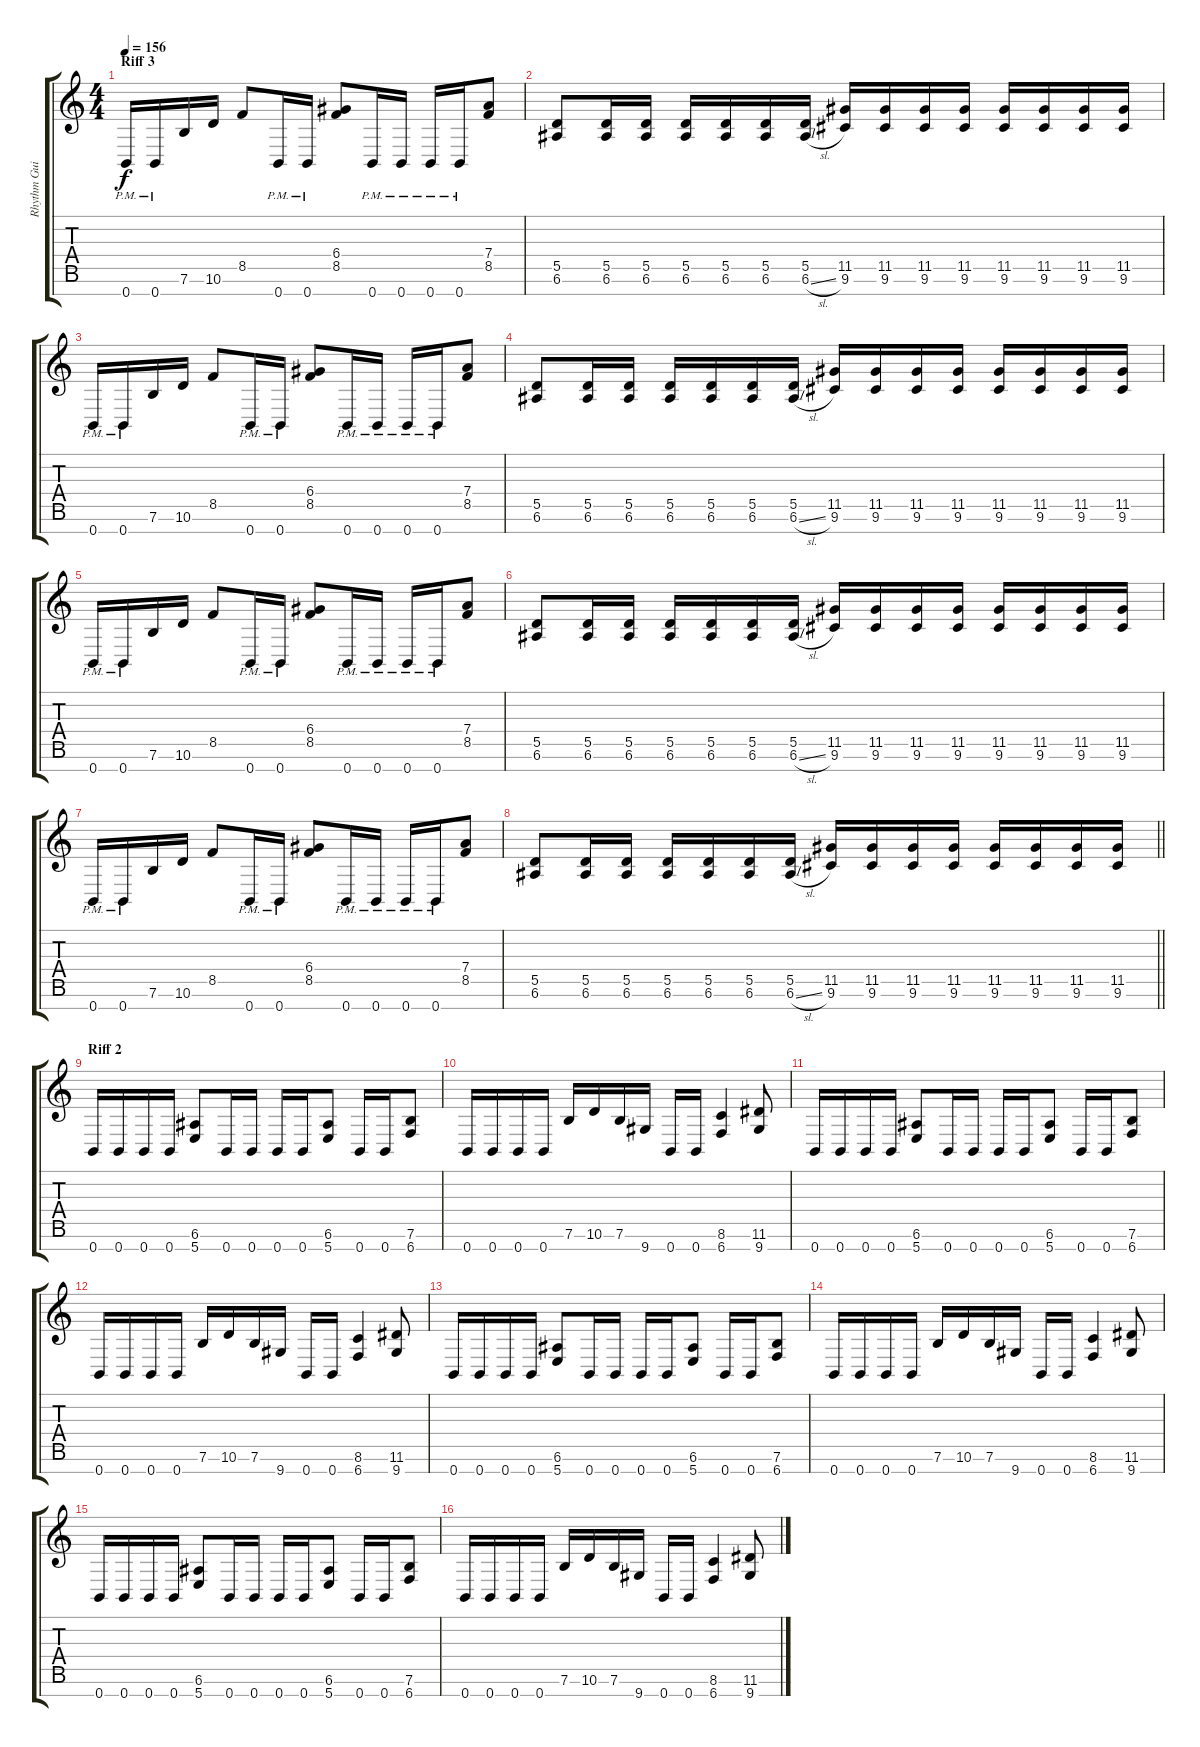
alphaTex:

\track ("Rhythm Guitar 2" "Rhythm Gui") {instrument overdrivenguitar}
\staff {score tabs}
\tuning (E4 B3 G3 D3 A2 E2 B1) {hide}
\ts (4 4)
\section ("" "Riff 3")
\tempo 156
\clef g2
\ks c
0.7{pm}.16{dy f} 0.7{pm}.16 7.6.16 10.6.16 8.5.8 0.7{pm}.16 0.7{pm}.16 (6.4 8.5).8 0.7{pm}.16 0.7{pm}.16 0.7{pm}.16 0.7{pm}.16 (7.4 8.5).8 |
(5.5 6.6).8 (5.5 6.6).16 (5.5 6.6).16 (5.5 6.6).16 (5.5 6.6).16 (5.5 6.6).16 (5.5 6.6{sl}).16 (11.5 9.6).16 (11.5 9.6).16 (11.5 9.6).16 (11.5 9.6).16 (11.5 9.6).16 (11.5 9.6).16 (11.5 9.6).16 (11.5 9.6).16 |
0.7{pm}.16 0.7{pm}.16 7.6.16 10.6.16 8.5.8 0.7{pm}.16 0.7{pm}.16 (6.4 8.5).8 0.7{pm}.16 0.7{pm}.16 0.7{pm}.16 0.7{pm}.16 (7.4 8.5).8 |
(5.5 6.6).8 (5.5 6.6).16 (5.5 6.6).16 (5.5 6.6).16 (5.5 6.6).16 (5.5 6.6).16 (5.5 6.6{sl}).16 (11.5 9.6).16 (11.5 9.6).16 (11.5 9.6).16 (11.5 9.6).16 (11.5 9.6).16 (11.5 9.6).16 (11.5 9.6).16 (11.5 9.6).16 |
0.7{pm}.16 0.7{pm}.16 7.6.16 10.6.16 8.5.8 0.7{pm}.16 0.7{pm}.16 (6.4 8.5).8 0.7{pm}.16 0.7{pm}.16 0.7{pm}.16 0.7{pm}.16 (7.4 8.5).8 |
(5.5 6.6).8 (5.5 6.6).16 (5.5 6.6).16 (5.5 6.6).16 (5.5 6.6).16 (5.5 6.6).16 (5.5 6.6{sl}).16 (11.5 9.6).16 (11.5 9.6).16 (11.5 9.6).16 (11.5 9.6).16 (11.5 9.6).16 (11.5 9.6).16 (11.5 9.6).16 (11.5 9.6).16 |
0.7{pm}.16 0.7{pm}.16 7.6.16 10.6.16 8.5.8 0.7{pm}.16 0.7{pm}.16 (6.4 8.5).8 0.7{pm}.16 0.7{pm}.16 0.7{pm}.16 0.7{pm}.16 (7.4 8.5).8 |
\barLineRight lightlight
(5.5 6.6).8 (5.5 6.6).16 (5.5 6.6).16 (5.5 6.6).16 (5.5 6.6).16 (5.5 6.6).16 (5.5 6.6{sl}).16 (11.5 9.6).16 (11.5 9.6).16 (11.5 9.6).16 (11.5 9.6).16 (11.5 9.6).16 (11.5 9.6).16 (11.5 9.6).16 (11.5 9.6).16 |
\section ("" "Riff 2")
0.7.16 0.7.16 0.7.16 0.7.16 (6.6 5.7).8 0.7.16 0.7.16 0.7.16 0.7.16 (6.6 5.7).8 0.7.16 0.7.16 (7.6 6.7).8 |
0.7.16 0.7.16 0.7.16 0.7.16 7.6.16 10.6.16 7.6.16 9.7.16 0.7.16 0.7.16 (8.6 6.7).4 (11.6 9.7).8 |
0.7.16 0.7.16 0.7.16 0.7.16 (6.6 5.7).8 0.7.16 0.7.16 0.7.16 0.7.16 (6.6 5.7).8 0.7.16 0.7.16 (7.6 6.7).8 |
0.7.16 0.7.16 0.7.16 0.7.16 7.6.16 10.6.16 7.6.16 9.7.16 0.7.16 0.7.16 (8.6 6.7).4 (11.6 9.7).8 |
0.7.16 0.7.16 0.7.16 0.7.16 (6.6 5.7).8 0.7.16 0.7.16 0.7.16 0.7.16 (6.6 5.7).8 0.7.16 0.7.16 (7.6 6.7).8 |
0.7.16 0.7.16 0.7.16 0.7.16 7.6.16 10.6.16 7.6.16 9.7.16 0.7.16 0.7.16 (8.6 6.7).4 (11.6 9.7).8 |
0.7.16 0.7.16 0.7.16 0.7.16 (6.6 5.7).8 0.7.16 0.7.16 0.7.16 0.7.16 (6.6 5.7).8 0.7.16 0.7.16 (7.6 6.7).8 |
0.7.16 0.7.16 0.7.16 0.7.16 7.6.16 10.6.16 7.6.16 9.7.16 0.7.16 0.7.16 (8.6 6.7).4 (11.6 9.7).8
